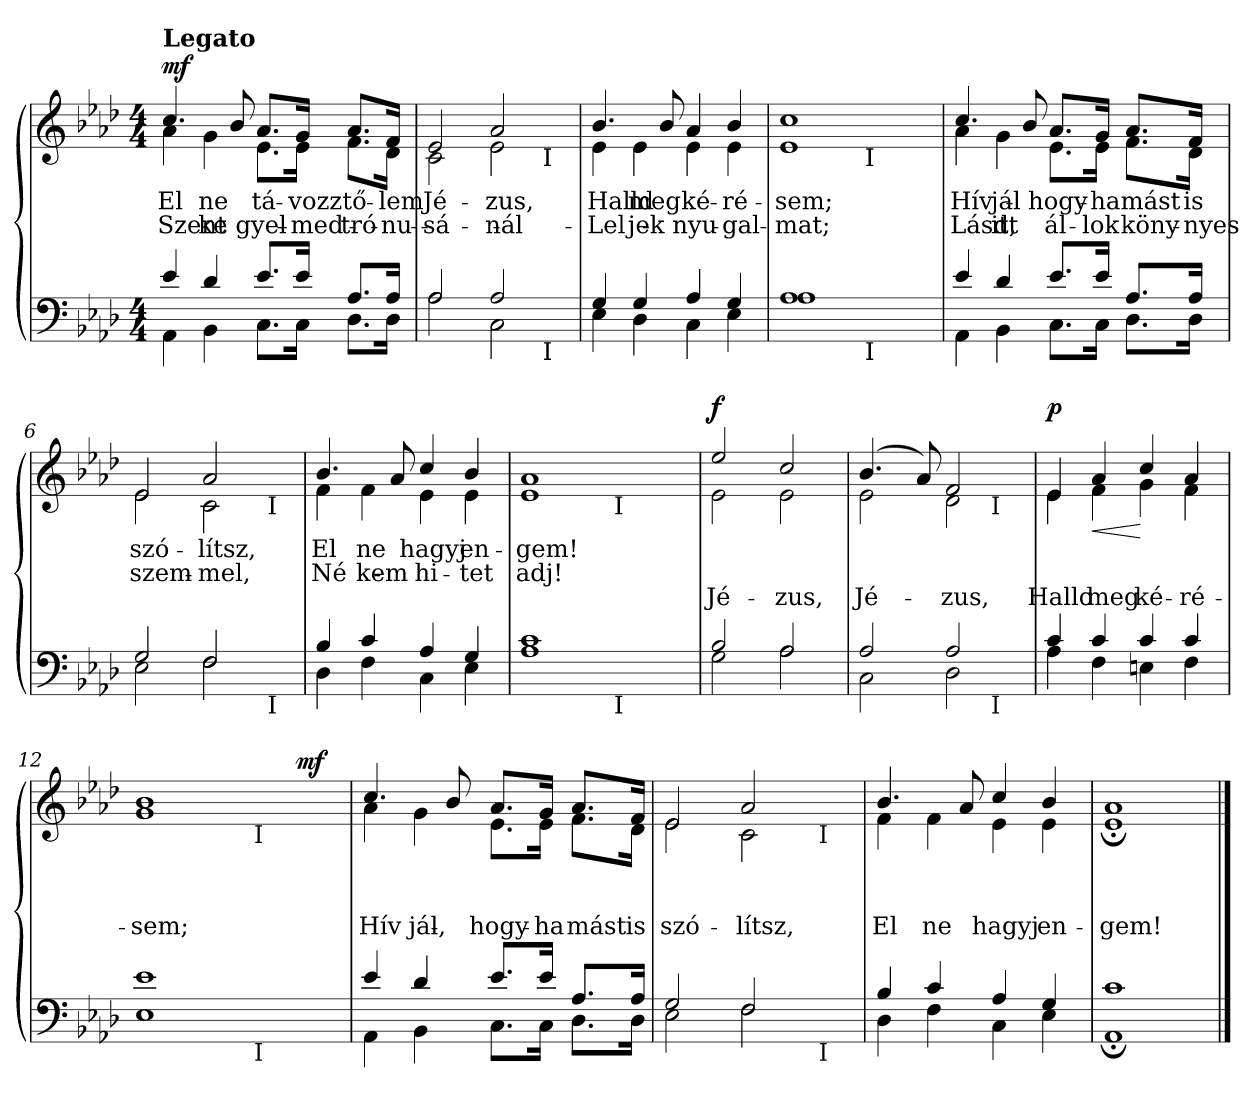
**kern	**kern	**text	**text	**text	**dynam
*part2	*part1	*part1	*part1	*part1	*part1
*staff2	*staff1	*staff1	*staff1	*staff1	*staff1
*clefF4	*clefG2	*	*	*	*
*k[b-e-a-d-]	*k[b-e-a-d-]	*	*	*	*
*A-:	*A-:	*	*	*	*
*M4/4	*M4/4	*	*	*	*
=1	=1	=1	=1	=1	=1
*^	*^	*	*	*	*
!	!	!LO:TX:a:B:t=Legato	!	!	!	!	!
!	!	!	!	!LO:LY:b	!LO:LY:b	!	!LO:DY:a
4e-/	4AA-\	4.cc/	4a-\	El	Szent	.	mf
!	!	!	!	!LO:LY:b	!LO:LY:b	!	!
4d-/	4BB-\	.	4g\	ne	ke-	.	.
.	.	8b-/	.	.	.	.	.
!	!	!	!	!LO:LY:b	!LO:LY:b	!	!
8.e-/L	8.C\L	8.a-/L	8.e-\L	tá-	-gyel-	.	.
!	!	!	!	!LO:LY:b	!LO:LY:b	!	!
16e-/Jk	16C\Jk	16g/Jk	16e-\Jk	-vozz	-med	.	.
!	!	!	!	!LO:LY:b	!LO:LY:b	!	!
8.A-/L	8.D-\L	8.a-/L	8.f\L	tő-	tró-	.	.
!	!	!	!	!LO:LY:b	!LO:LY:b	!	!
16A-/Jk	16D-\Jk	16f/Jk	16d-\Jk	-lem	-nu-	.	.
=2	=2	=2	=2	=2	=2	=2	=2
!	!	!	!	!LO:LY:b	!LO:LY:b	!	!
*	*^	*	*^	*	*	*	*
2A-/	2A-\	2ryy	2e-/	2c\	2ryy	Jé-	-sá-	.	.
!	!	!	!	!	!	!LO:LY:b	!LO:LY:b	!	!
2A-/	2C\	4ryy	2a-/	2e-\	4ryy	-zus,	-nál	.	.
.	.	32ryy	.	.	32ryy	.	.	.	.
!	!	!	!	!	!LO:TX:b:t=I	!	!	!	!
!	!	!LO:TX:b:t=I	!	!	!	!	!	!	!
.	.	8..ryy	.	.	8..ryy	.	.	.	.
*	*v	*v	*	*	*	*	*	*	*
*	*	*	*v	*v	*	*	*	*
=3	=3	=3	=3	=3	=3	=3	=3
*	*^	*	*^	*	*	*	*
!	!	!	!	!	!	!LO:LY:b	!LO:LY:b	!	!
*	*v	*v	*	*	*	*	*	*	*
*	*	*	*v	*v	*	*	*	*
4G/	4E-\	4.b-/	4e-\	Halld	Lel-	.	.
!	!	!	!	!LO:LY:b	!LO:LY:b	!	!
4G/	4D-\	.	4e-\	meg	-jek	.	.
.	.	8b-/	.	.	.	.	.
!	!	!	!	!LO:LY:b	!LO:LY:b	!	!
4A-/	4C\	4a-/	4e-\	ké-	nyu-	.	.
!	!	!	!	!LO:LY:b	!LO:LY:b	!	!
4G/	4E-\	4b-/	4e-\	-ré-	-gal-	.	.
=4	=4	=4	=4	=4	=4	=4	=4
!	!	!	!	!LO:LY:b	!LO:LY:b	!	!
*	*^	*	*^	*	*	*	*
1A-	1A-	2ryy	1cc	1e-	2ryy	-sem;	-mat;	.	.
.	.	16.ryy	.	.	16.ryy	.	.	.	.
!	!	!	!	!	!LO:TX:b:t=I	!	!	!	!
!	!	!LO:TX:b:t=I	!	!	!	!	!	!	!
.	.	4ryy	.	.	4ryy	.	.	.	.
.	.	8ryy	.	.	8ryy	.	.	.	.
.	.	32ryy	.	.	32ryy	.	.	.	.
*	*v	*v	*	*	*	*	*	*	*
*	*	*	*v	*v	*	*	*	*
!!LO:LB:g=z
=5	=5	=5	=5	=5	=5	=5	=5
*	*^	*	*^	*	*	*	*
!	!	!	!	!	!	!LO:LY:b	!LO:LY:b	!	!
*	*v	*v	*	*	*	*	*	*	*
*	*	*	*v	*v	*	*	*	*
4e-/	4AA-\	4.cc/	4a-\	Hív-	Lásd,	.	.
!	!	!	!	!LO:LY:b	!LO:LY:b	!	!
4d-/	4BB-\	.	4g\	-jál	itt	.	.
.	.	8b-/	.	.	.	.	.
!	!	!	!	!LO:LY:b	!LO:LY:b	!	!
8.e-/L	8.C\L	8.a-/L	8.e-\L	hogy-	ál-	.	.
!	!	!	!	!LO:LY:b	!LO:LY:b	!	!
16e-/Jk	16C\Jk	16g/Jk	16e-\Jk	-ha	-lok	.	.
!	!	!	!	!LO:LY:b	!LO:LY:b	!	!
8.A-/L	8.D-\L	8.a-/L	8.f\L	mást	köny-	.	.
!	!	!	!	!LO:LY:b	!LO:LY:b	!	!
16A-/Jk	16D-\Jk	16f/Jk	16d-\Jk	is	-nyes	.	.
=6	=6	=6	=6	=6	=6	=6	=6
!	!	!	!	!LO:LY:b	!LO:LY:b	!	!
*	*^	*	*^	*	*	*	*
2G/	2E-\	2ryy	2e-/	2e-\	2ryy	szó-	szem-	.	.
!	!	!	!	!	!	!LO:LY:b	!LO:LY:b	!	!
2F/	2F\	4ryy	2a-/	2c\	4ryy	-lítsz,	-mel,	.	.
.	.	16ryy	.	.	16ryy	.	.	.	.
!	!	!	!	!	!LO:TX:b:t=I	!	!	!	!
!	!	!LO:TX:b:t=I	!	!	!	!	!	!	!
.	.	8.ryy	.	.	8.ryy	.	.	.	.
*	*v	*v	*	*	*	*	*	*	*
*	*	*	*v	*v	*	*	*	*
=7	=7	=7	=7	=7	=7	=7	=7
*	*^	*	*^	*	*	*	*
!	!	!	!	!	!	!LO:LY:b	!LO:LY:b	!	!
*	*v	*v	*	*	*	*	*	*	*
*	*	*	*v	*v	*	*	*	*
4B-/	4D-\	4.b-/	4f\	El	Né-	.	.
!	!	!	!	!LO:LY:b	!LO:LY:b	!	!
4c/	4F\	.	4f\	ne	-kem	.	.
.	.	8a-/	.	.	.	.	.
!	!	!	!	!LO:LY:b	!LO:LY:b	!	!
4A-/	4C\	4cc/	4e-\	hagyj	hi-	.	.
!	!	!	!	!LO:LY:b	!LO:LY:b	!	!
4G/	4E-\	4b-/	4e-\	en-	-tet	.	.
=8	=8	=8	=8	=8	=8	=8	=8
!	!	!	!	!LO:LY:b	!LO:LY:b	!	!
*	*^	*	*^	*	*	*	*
1A-	1c	2ryy	1a-	1e-	2ryy	-gem!	adj!	.	.
.	.	16.ryy	.	.	16.ryy	.	.	.	.
!	!	!	!	!	!LO:TX:b:t=I	!	!	!	!
!	!	!LO:TX:b:t=I	!	!	!	!	!	!	!
.	.	4ryy	.	.	4ryy	.	.	.	.
.	.	8ryy	.	.	8ryy	.	.	.	.
.	.	32ryy	.	.	32ryy	.	.	.	.
*	*v	*v	*	*	*	*	*	*	*
*	*	*	*v	*v	*	*	*	*
!!LO:LB:g=z
=9	=9	=9	=9	=9	=9	=9	=9
*	*^	*	*^	*	*	*	*
!	!	!	!	!	!	!	!	!LO:LY:b	!LO:DY:a
*	*v	*v	*	*	*	*	*	*	*
*	*	*	*v	*v	*	*	*	*
2B-/	2G\	2ee-/	2e-\	.	.	Jé-	f
!	!	!	!	!	!	!LO:LY:b	!
2A-/	2A-\	2cc/	2e-\	.	.	-zus,	.
=10	=10	=10	=10	=10	=10	=10	=10
!	!	!	!	!	!	!LO:LY:b	!
*	*^	*	*^	*	*	*	*
2A-/	2C\	2.ryy	(>4.b-/	2e-\	2.ryy	.	.	Jé-	.
.	.	.	8a-/)	.	.	.	.	.	.
!	!	!	!	!	!	!	!	!LO:LY:b	!
2A-/	2D-\	.	2f/	2d-\	.	.	.	-zus,	.
!	!	!	!	!	!LO:TX:b:t=I	!	!	!	!
!	!	!LO:TX:b:t=I	!	!	!	!	!	!	!
.	.	4ryy	.	.	4ryy	.	.	.	.
*	*v	*v	*	*	*	*	*	*	*
*	*	*	*v	*v	*	*	*	*
=11	=11	=11	=11	=11	=11	=11	=11
*	*^	*	*^	*	*	*	*
!	!	!	!	!	!	!	!	!LO:LY:b	!LO:DY:a
*	*v	*v	*	*	*	*	*	*	*
*	*	*	*v	*v	*	*	*	*
4c/	4A-\	4e-/	4e-\	.	.	Halld	p
!	!	!	!	!	!	!	!LO:HP:b
!	!	!	!	!	!	!LO:LY:b	!
4c/	4F\	4a-/	4f\	.	.	meg	<
!	!	!	!	!	!	!LO:LY:b	!
4c/	4En\	4cc/	4g\	.	.	ké-	[
!	!	!	!	!	!	!LO:LY:b	!
4c/	4F\	4a-/	4f\	.	.	-ré-	.
=12	=12	=12	=12	=12	=12	=12	=12
!	!	!	!	!	!	!LO:LY:b	!
*	*^	*^	*^	*	*	*	*
1e-	1E-	2ryy	1b-	1g	2ryy	2ryy	.	.	-sem;	.
.	.	8.ryy	.	.	4ryy	8.ryy	.	.	.	.
!	!	!	!	!	!	!LO:TX:b:t=I	!	!	!	!
!	!	!LO:TX:b:t=I	!	!	!	!	!	!	!	!
.	.	4ryy	.	.	.	4ryy	.	.	.	.
.	.	.	.	.	16ryy	.	.	.	.	.
!	!	!	!	!	!	!	!	!	!	!LO:DY:a
.	.	.	.	.	8.ryy	.	.	.	.	mf
.	.	16ryy	.	.	.	16ryy	.	.	.	.
*	*v	*v	*	*	*	*	*	*	*	*
*	*	*	*v	*v	*v	*	*	*	*
=13	=13	=13	=13	=13	=13	=13	=13
*	*^	*^	*^	*	*	*	*
!	!	!	!	!	!	!	!	!	!LO:LY:b	!
*	*v	*v	*	*	*	*	*	*	*	*
*	*	*	*v	*v	*v	*	*	*	*
4e-/	4AA-\	4.cc/	4a-\	.	.	Hív-	.
!	!	!	!	!	!	!LO:LY:b	!
4d-/	4BB-\	.	4g\	.	.	-jál,	.
.	.	8b-/	.	.	.	.	.
!!LO:LB:g=z	!!
=14-	=14-	=14-	=14-	=14-	=14-	=14-	=14-
!	!	!	!	!	!	!LO:LY:b	!
8.e-/L	8.C\L	8.a-/L	8.e-\L	.	.	hogy-	.
!	!	!	!	!	!	!LO:LY:b	!
16e-/Jk	16C\Jk	16g/Jk	16e-\Jk	.	.	-ha	.
!	!	!	!	!	!	!LO:LY:b	!
8.A-/L	8.D-\L	8.a-/L	8.f\L	.	.	mást	.
!	!	!	!	!	!	!LO:LY:b	!
16A-/Jk	16D-\Jk	16f/Jk	16d-\Jk	.	.	is	.
=15	=15	=15	=15	=15	=15	=15	=15
!	!	!	!	!	!	!LO:LY:b	!
*	*^	*	*^	*	*	*	*
2G/	2E-\	2ryy	2e-/	2e-\	2ryy	.	.	szó-	.
!	!	!	!	!	!	!	!	!LO:LY:b	!
2F/	2F\	4ryy	2a-/	2c\	4ryy	.	.	-lítsz,	.
.	.	16.ryy	.	.	16.ryy	.	.	.	.
!	!	!	!	!	!LO:TX:b:t=I	!	!	!	!
!	!	!LO:TX:b:t=I	!	!	!	!	!	!	!
.	.	8ryy	.	.	8ryy	.	.	.	.
.	.	32ryy	.	.	32ryy	.	.	.	.
*	*v	*v	*	*	*	*	*	*	*
*	*	*	*v	*v	*	*	*	*
=16	=16	=16	=16	=16	=16	=16	=16
*	*^	*	*^	*	*	*	*
!	!	!	!	!	!	!	!	!LO:LY:b	!
*	*v	*v	*	*	*	*	*	*	*
*	*	*	*v	*v	*	*	*	*
4B-/	4D-\	4.b-/	4f\	.	.	El	.
!	!	!	!	!	!	!LO:LY:b	!
4c/	4F\	.	4f\	.	.	ne	.
.	.	8a-/	.	.	.	.	.
!	!	!	!	!	!	!LO:LY:b	!
4A-/	4C\	4cc/	4e-\	.	.	hagyj	.
!	!	!	!	!	!	!LO:LY:b	!
4G/	4E-\	4b-/	4e-\	.	.	en-	.
=17	=17	=17	=17	=17	=17	=17	=17
!	!	!	!	!	!	!LO:LY:b	!
1c	1AA-;<	1a-	1e-;<	.	.	-gem!	.
*v	*v	*	*	*	*	*	*
*	*v	*v	*	*	*	*
==	==	==	==	==	==
*-	*-	*-	*-	*-	*-
